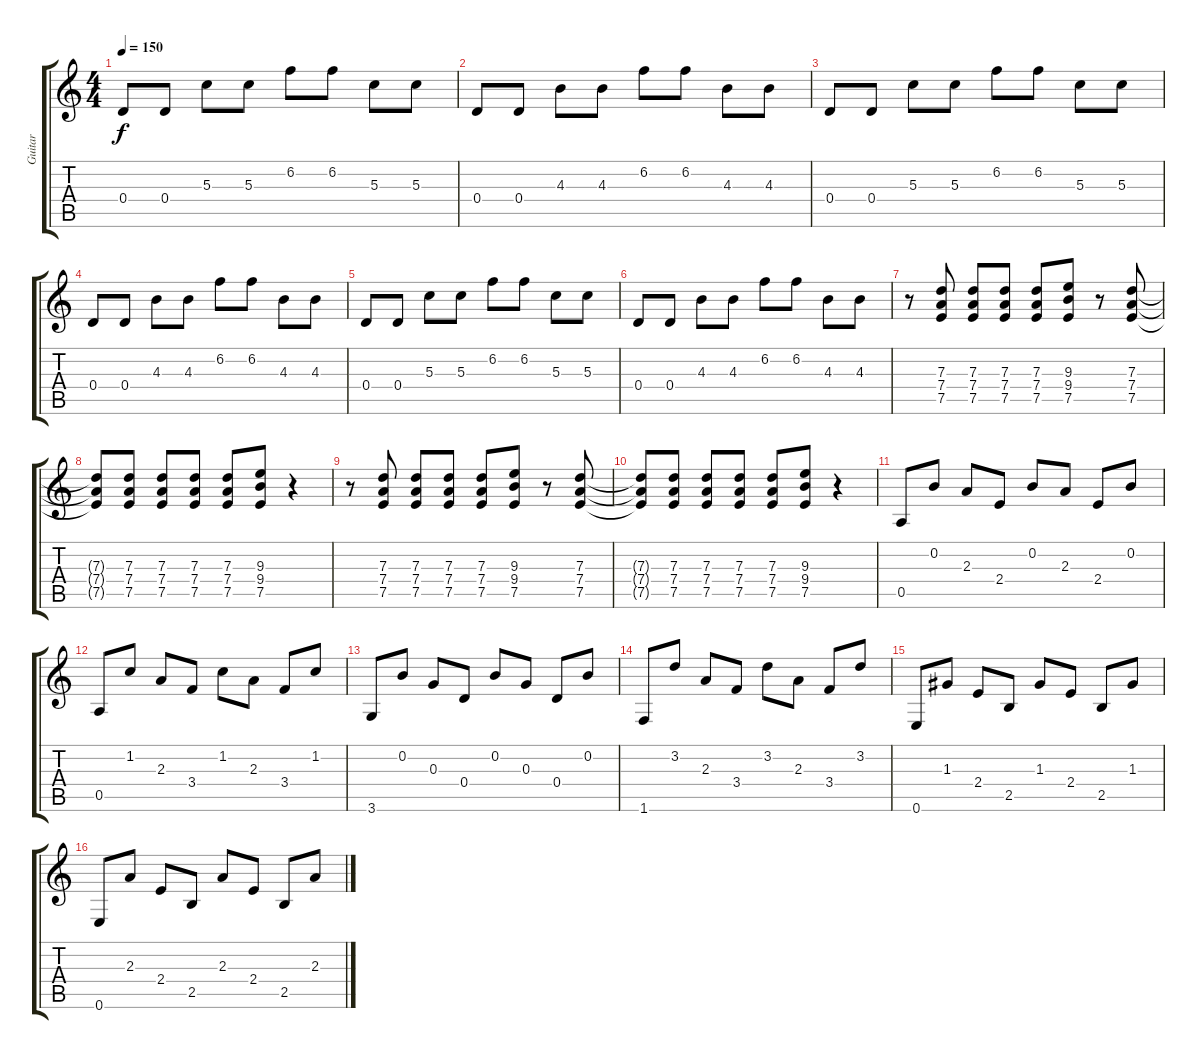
\track ("Guitar" "Guitar") {instrument distortionguitar}
\staff {score tabs}
\tuning (E4 B3 G3 D3 A2 E2) {hide}
\ts (4 4)
\tempo 150
\clef g2
\ks c
0.4.8{dy f} 0.4.8 5.3.8 5.3.8 6.2.8 6.2.8 5.3.8 5.3.8 |
0.4.8 0.4.8 4.3.8 4.3.8 6.2.8 6.2.8 4.3.8 4.3.8 |
0.4.8 0.4.8 5.3.8 5.3.8 6.2.8 6.2.8 5.3.8 5.3.8 |
0.4.8 0.4.8 4.3.8 4.3.8 6.2.8 6.2.8 4.3.8 4.3.8 |
0.4.8 0.4.8 5.3.8 5.3.8 6.2.8 6.2.8 5.3.8 5.3.8 |
0.4.8 0.4.8 4.3.8 4.3.8 6.2.8 6.2.8 4.3.8 4.3.8 |
r.8 (7.3 7.4 7.5).8 (7.3 7.4 7.5).8 (7.3 7.4 7.5).8 (7.3 7.4 7.5).8 (9.3 9.4 7.5).8 r.8 (7.3 7.4 7.5).8 |
(7.3{t} 7.4{t} 7.5{t}).8 (7.3 7.4 7.5).8 (7.3 7.4 7.5).8 (7.3 7.4 7.5).8 (7.3 7.4 7.5).8 (9.3 9.4 7.5).8 r.4 |
r.8 (7.3 7.4 7.5).8 (7.3 7.4 7.5).8 (7.3 7.4 7.5).8 (7.3 7.4 7.5).8 (9.3 9.4 7.5).8 r.8 (7.3 7.4 7.5).8 |
(7.3{t} 7.4{t} 7.5{t}).8 (7.3 7.4 7.5).8 (7.3 7.4 7.5).8 (7.3 7.4 7.5).8 (7.3 7.4 7.5).8 (9.3 9.4 7.5).8 r.4 |
0.5.8 0.2.8 2.3.8 2.4.8 0.2.8 2.3.8 2.4.8 0.2.8 |
0.5.8 1.2.8 2.3.8 3.4.8 1.2.8 2.3.8 3.4.8 1.2.8 |
3.6.8 0.2.8 0.3.8 0.4.8 0.2.8 0.3.8 0.4.8 0.2.8 |
1.6.8 3.2.8 2.3.8 3.4.8 3.2.8 2.3.8 3.4.8 3.2.8 |
0.6.8 1.3.8 2.4.8 2.5.8 1.3.8 2.4.8 2.5.8 1.3.8 |
0.6.8 2.3.8 2.4.8 2.5.8 2.3.8 2.4.8 2.5.8 2.3.8
